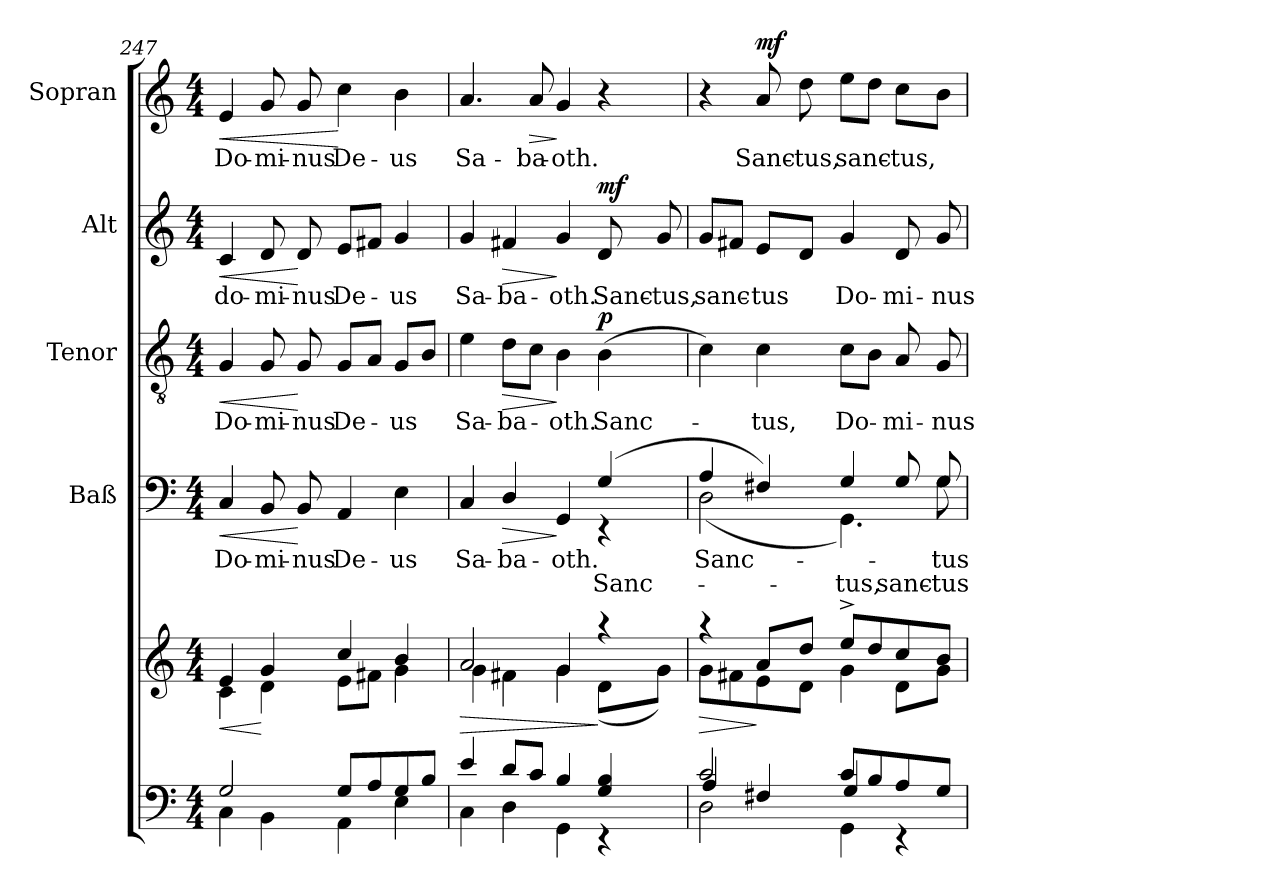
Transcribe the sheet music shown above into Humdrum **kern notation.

**kern	**kern	**dynam	**kern	**text	**text	**dynam	**kern	**text	**dynam	**kern	**text	**dynam	**kern	**text	**dynam
*part5	*part5	*part5	*part4	*part4	*part4	*part4	*part3	*part3	*part3	*part2	*part2	*part2	*part1	*part1	*part1
*staff6	*staff5	*staff5/6	*staff4	*staff4	*staff4	*staff4	*staff3	*staff3	*staff3	*staff2	*staff2	*staff2	*staff1	*staff1	*staff1
*	*	*	*I"Baß	*	*	*	*I"Tenor	*	*	*I"Alt	*	*	*I"Sopran	*	*
*	*	*	*I'Baß	*	*	*	*I'Ten	*	*	*I'Alt	*	*	*I'Sop	*	*
*clefF4	*clefG2	*	*clefF4	*	*	*	*clefGv2	*	*	*clefG2	*	*	*clefG2	*	*
*k[]	*k[]	*	*k[]	*	*	*	*k[]	*	*	*k[]	*	*	*k[]	*	*
*C:	*C:	*	*C:	*	*	*	*C:	*	*	*C:	*	*	*C:	*	*
*M4/4	*M4/4	*	*M4/4	*	*	*	*M4/4	*	*	*M4/4	*	*	*M4/4	*	*
=247	=247	=247	=247	=247	=247	=247	=247	=247	=247	=247	=247	=247	=247	=247	=247
*^	*	*	*	*	*	*	*	*	*	*	*	*	*	*	*
!	!	!	!LO:HP:b	!	!LO:LY:b	!	!LO:HP:b	!	!LO:LY:b	!LO:HP:b	!	!LO:LY:b	!LO:HP:b	!	!LO:LY:b	!LO:HP:b
*	*	*^	*	*	*	*	*	*	*	*	*	*	*	*	*	*
2G/	4C\	4e/	4c\	<	4C/	Do-	.	<	4G/	Do-	<	4c/	do-	<	4e/	Do-	<
!	!	!	!	!	!	!LO:LY:b	!	!	!	!LO:LY:b	!	!	!LO:LY:b	!	!	!LO:LY:b	!
.	4BB\	4g/	4d\	[	8BB/	-mi-	.	.	8G/	-mi-	.	8d/	-mi-	.	8g/	-mi-	.
!	!	!	!	!	!	!LO:LY:b	!	!	!	!LO:LY:b	!	!	!LO:LY:b	!	!	!LO:LY:b	!
.	.	.	.	.	8BB/	-nus	.	[	8G/	-nus	[	8d/	-nus	[	8g/	-nus	.
!	!	!	!	!	!	!LO:LY:b	!	!	!	!LO:LY:b	!	!	!LO:LY:b	!	!	!LO:LY:b	!
8G/L	4AA\	4cc/	8e\L	.	4AA/	De-	.	.	8G/L	De-	.	8e/L	De-	.	4cc\	De-	[
8A/	.	.	8f#X\J	.	.	.	.	.	8A/J	.	.	8f#X/J	.	.	.	.	.
!	!	!	!	!	!	!LO:LY:b	!	!	!	!LO:LY:b	!	!	!LO:LY:b	!	!	!LO:LY:b	!
8G/	4E\	4b/	4g\	.	4E\	-us	.	.	8G/L	-us	.	4g/	-us	.	4b\	-us	.
8B/J	.	.	.	.	.	.	.	.	8B/J	.	.	.	.	.	.	.	.
=248	=248	=248	=248	=248	=248	=248	=248	=248	=248	=248	=248	=248	=248	=248	=248	=248	=248
!	!	!	!	!LO:HP:b	!	!LO:LY:b	!	!	!	!LO:LY:b	!	!	!LO:LY:b	!	!	!LO:LY:b	!
*	*	*	*	*	*^	*	*	*	*	*	*	*	*	*	*	*	*
4e/	4C\	2a/	4g\	>	4C/	2.ryy	Sa-	.	.	4e\	Sa-	.	4g/	Sa-	.	4.a/	Sa-	.
!	!	!	!	!	!	!	!LO:LY:b	!	!LO:HP:b	!	!LO:LY:b	!LO:HP:b	!	!LO:LY:b	!LO:HP:b	!	!	!
8d/L	4D\	.	4f#X\	.	4D/	.	-ba-	.	>	8d\L	-ba-	>	4f#X/	-ba-	>	.	.	.
!	!	!	!	!	!	!	!	!	!	!	!	!	!	!	!	!	!LO:LY:b	!LO:HP:b
8c/J	.	.	.	.	.	.	.	.	.	8c\J	.	.	.	.	.	8a/	-ba-	>
!	!	!	!	!	!	!	!LO:LY:b	!	!	!	!LO:LY:b	!	!	!LO:LY:b	!	!	!LO:LY:b	!
4B/	4GG\	4g/	4g\	.	4GG/	.	-oth.	.	]	4B\	-oth.	]	4g/	-oth.	]	4g/	-oth.	]
!	!	!	!	!	!	!	!	!LO:LY:a	!	!	!LO:LY:b	!LO:DY:a	!	!LO:LY:b	!LO:DY:a	!	!	!
4G/ 4B/	4rEE	4raa	(>8d\L	]	(4G/	4rEE	.	Sanc-	.	(>4B\	Sanc-	p	8d/	Sanc-	mf	4r	.	.
!	!	!	!	!	!	!	!	!	!	!	!	!	!	!LO:LY:b	!	!	!	!
.	.	.	8g\J)	.	.	.	.	.	.	.	.	.	8g/	-tus,	.	.	.	.
!!LO:PB:g=z
=249	=249	=249	=249	=249	=249	=249	=249	=249	=249	=249	=249	=249	=249	=249	=249	=249	=249	=249
*	*^	*	*	*	*	*	*	*	*	*	*	*	*	*	*	*	*	*
!	!	!	!	!	!LO:HP:b	!	!	!LO:LY:b	!	!	!	!	!	!	!LO:LY:b	!	!	!	!
2c/	2D\	4A/	4raa	8g\L	>	4A/	(<2D\	Sanc-	.	.	4c\)	.	.	8g/L	sanc-	.	4r	.	.
.	.	.	.	8f#X\	.	.	.	.	.	.	.	.	.	8f#X/J	.	.	.	.	.
!	!	!	!	!	!	!	!	!	!	!	!	!LO:LY:b	!	!	!LO:LY:b	!	!	!LO:LY:b	!LO:DY:a
.	.	4F#X/	8a/L	8e\	]	4F#X/)	.	.	.	.	4c\	-tus,	.	8e/L	-tus	.	8a/	Sanc-	mf
!	!	!	!	!	!	!	!	!	!	!	!	!	!	!	!	!	!	!LO:LY:b	!
.	.	.	8dd/J	8d\J	.	.	.	.	.	.	.	.	.	8d/J	.	.	8dd\	-tus,	.
!	!	!	!	!	!	!	!	!	!LO:LY:a	!	!	!LO:LY:b	!	!	!LO:LY:b	!	!	!LO:LY:b	!
8c/L	4GG\	4G/	8ee^</L	4g\	.	4G/	4.GG\)	.	-tus,	.	8c\L	Do-	.	4g/	Do-	.	8ee\L	sanc-	.
8B/	.	.	8dd/	.	.	.	.	.	.	.	8B\J	.	.	.	.	.	8dd\J	.	.
!	!	!	!	!	!	!	!	!	!LO:LY:a	!	!	!LO:LY:b	!	!	!LO:LY:b	!	!	!LO:LY:b	!
8A/	4rEE	4ryy	8cc/	8d\L	.	8G/	.	.	sanc-	.	8A/	-mi-	.	8d/	-mi-	.	8cc\L	-tus,	.
!	!	!	!	!	!	!	!	!LO:LY:b	!LO:LY:a	!	!	!LO:LY:b	!	!	!LO:LY:b	!	!	!	!
8G/J	.	.	8b/J	8g\J	.	8G/	8G\	-tus	-tus	.	8G/	-nus	.	8g/	-nus	.	8b\J	.	.
*v	*v	*v	*	*	*	*v	*v	*	*	*	*	*	*	*	*	*	*	*	*
*	*v	*v	*	*	*	*	*	*	*	*	*	*	*	*	*	*
=	=	=	=	=	=	=	=	=	=	=	=	=	=	=	=
*-	*-	*-	*-	*-	*-	*-	*-	*-	*-	*-	*-	*-	*-	*-	*-
